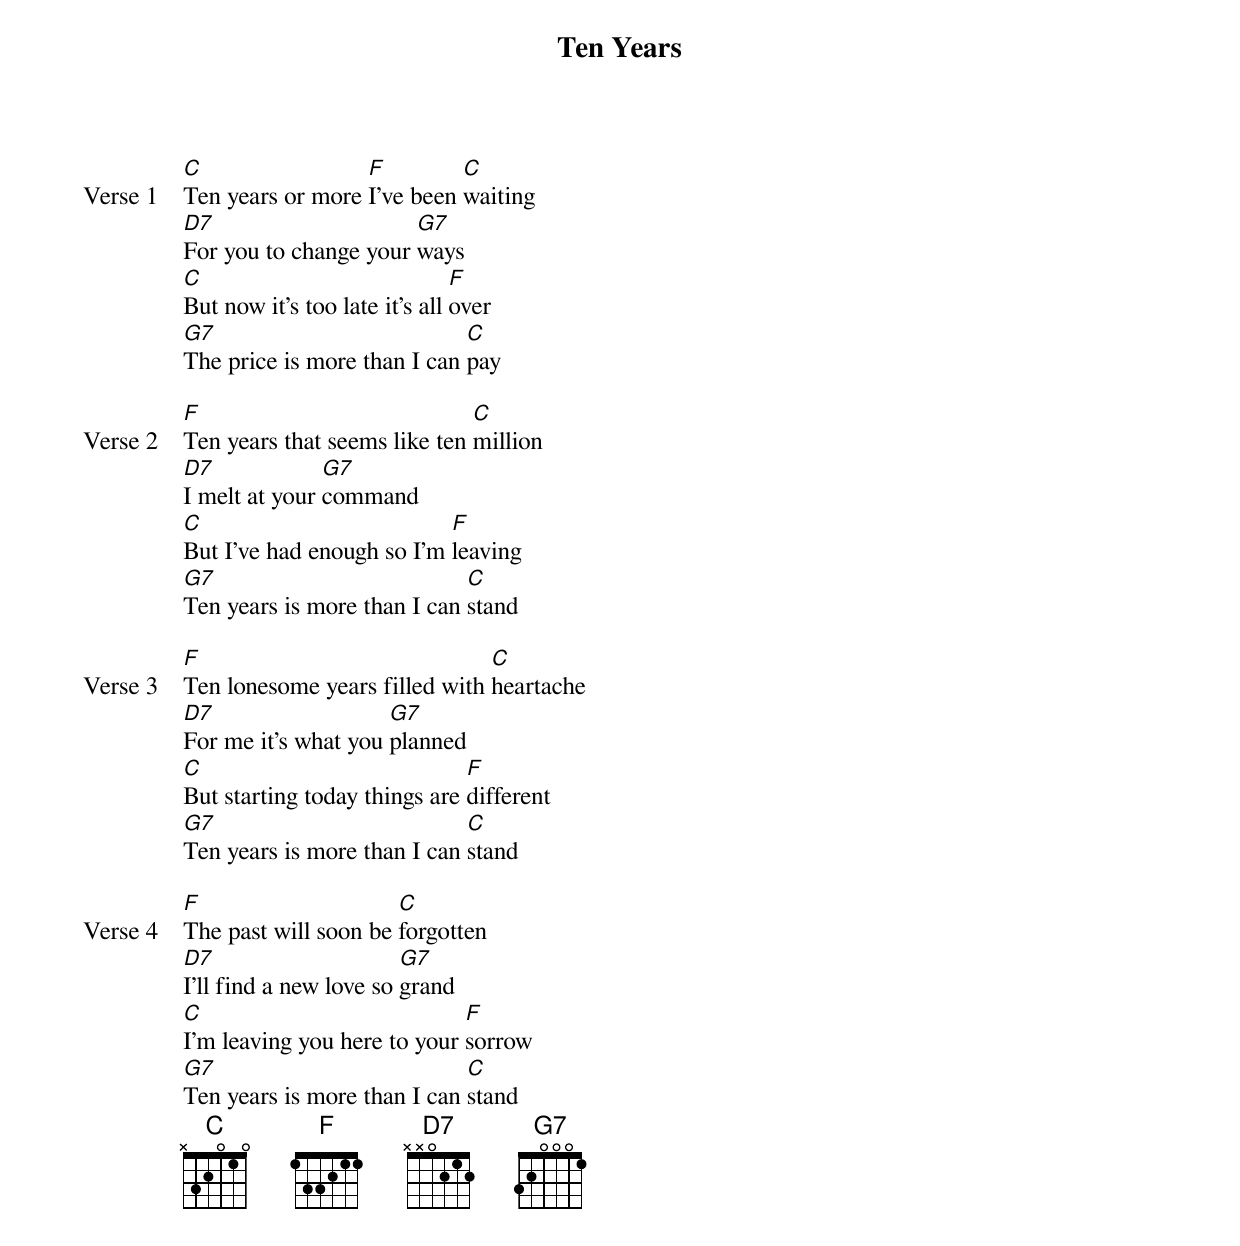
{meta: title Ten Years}
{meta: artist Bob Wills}
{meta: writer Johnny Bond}

{start_of_verse: Verse 1}
[C]Ten years or more [F]I’ve been [C]waiting
[D7]For you to change your [G7]ways
[C]But now it’s too late it’s all [F]over
[G7]The price is more than I can [C]pay
{end_of_verse}

{start_of_verse: Verse 2}
[F]Ten years that seems like ten [C]million
[D7]I melt at your [G7]command
[C]But I’ve had enough so I’m [F]leaving
[G7]Ten years is more than I can [C]stand
{end_of_verse}

{start_of_verse: Verse 3}
[F]Ten lonesome years filled with [C]heartache
[D7]For me it’s what you [G7]planned
[C]But starting today things are [F]different
[G7]Ten years is more than I can [C]stand
{end_of_verse}

{start_of_verse: Verse 4}
[F]The past will soon be [C]forgotten
[D7]I’ll find a new love so [G7]grand
[C]I’m leaving you here to your [F]sorrow
[G7]Ten years is more than I can [C]stand
{end_of_verse}
